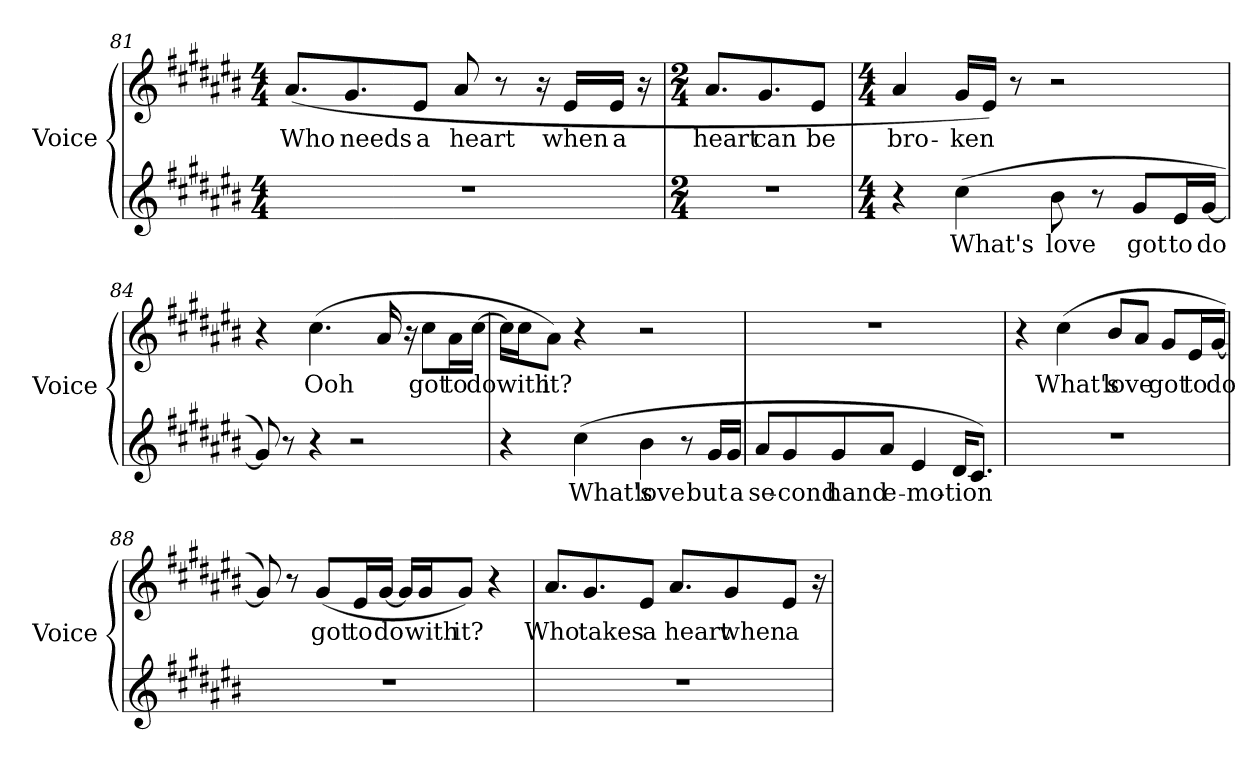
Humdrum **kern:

**kern	**text	**kern	**text
*part2	*part2	*part1	*part1
*staff2	*staff2	*staff1	*staff1
*I"Voice	*	*I"Voice	*
*I'Voice	*	*I'Voice	*
*clefG2	*	*clefG2	*
*k[f#c#g#d#a#e#b#]	*	*k[f#c#g#d#a#e#b#]	*
*C#:	*	*C#:	*
*M4/4	*	*M4/4	*
=81	=81	=81	=81
!	!	!	!LO:LY:b:color=#000000
1r	.	(8.a#i/L	Who
!	!	!	!LO:LY:b:color=#000000
.	.	8.g#i/	needs
!	!	!	!LO:LY:b:color=#000000
.	.	8e#i/J	a
!	!	!	!LO:LY:b:color=#000000
.	.	8a#i/	heart
.	.	8r	.
.	.	16r	.
!	!	!	!LO:LY:b:color=#000000
.	.	16e#i/LL	when
!	!	!	!LO:LY:b:color=#000000
.	.	16e#i/JJ	a
.	.	16r	.
=82	=82	=82	=82
*M2/4	*	*M2/4	*
!LO:N:vis=1	!	!	!
!	!	!	!LO:LY:b:color=#000000
2r	.	8.a#i/L	heart
!	!	!	!LO:LY:b:color=#000000
.	.	8.g#i/	can
!	!	!	!LO:LY:b:color=#000000
.	.	8e#i/J	be
!!LO:LB:g=z
=83	=83	=83	=83
*M4/4	*	*M4/4	*
!	!	!	!LO:LY:b:color=#000000
4r	.	4a#i/	bro-
!	!LO:LY:b:color=#000000	!	!
!	!	!	!LO:LY:b:color=#000000
(4cc#i\	What's	16g#i/LL	-ken
.	.	16e#i/JJ)	.
.	.	8r	.
!	!LO:LY:b:color=#000000	!	!
8b#i\	love	2r	.
8r	.	.	.
!	!LO:LY:b:color=#000000	!	!
8g#i/L	got	.	.
!	!LO:LY:b:color=#000000	!	!
16e#i/L	to	.	.
!	!LO:LY:b:color=#000000	!	!
[16g#i/JJ	do	.	.
=84	=84	=84	=84
8g#i/])	.	4r	.
8r	.	.	.
!	!	!	!LO:LY:b:color=#000000
4r	.	(4.cc#i\	Ooh
2r	.	.	.
.	.	16a#i/	.
.	.	16r	.
!	!	!	!LO:LY:b:color=#000000
.	.	8cc#i\L	got
!	!	!	!LO:LY:b:color=#000000
.	.	16a#i\L	to
!	!	!	!LO:LY:b:color=#000000
.	.	[16cc#i\JJ	do
=85	=85	=85	=85
4r	.	16cc#i\LL]	.
!	!	!	!LO:LY:b:color=#000000
.	.	16cc#i\J	with
!	!	!	!LO:LY:b:color=#000000
.	.	8a#i\J)	it?
!	!LO:LY:b:color=#000000	!	!
(4cc#i\	What's	4r	.
!	!LO:LY:b:color=#000000	!	!
4b#i\	love	2r	.
8r	.	.	.
!	!LO:LY:b:color=#000000	!	!
16g#i/LL	but	.	.
!	!LO:LY:b:color=#000000	!	!
16g#i/JJ	a	.	.
=86	=86	=86	=86
!	!LO:LY:b:color=#000000	!	!
8a#i/L	se-	1r	.
!	!LO:LY:b:color=#000000	!	!
8g#i/	-cond	.	.
!	!LO:LY:b:color=#000000	!	!
8g#i/	hand	.	.
!	!LO:LY:b:color=#000000	!	!
8a#i/J	e-	.	.
!	!LO:LY:b:color=#000000	!	!
4e#i/	-mo-	.	.
!	!LO:LY:b:color=#000000	!	!
16d#i/KL	-tion	.	.
8.c#i/J)	.	.	.
=87	=87	=87	=87
1r	.	4r	.
!	!	!	!LO:LY:b:color=#000000
.	.	(4cc#i\	What's
!	!	!	!LO:LY:b:color=#000000
.	.	8b#i/L	love
.	.	8a#i/J	.
!	!	!	!LO:LY:b:color=#000000
.	.	8g#i/L	got
!	!	!	!LO:LY:b:color=#000000
.	.	16e#i/L	to
!	!	!	!LO:LY:b:color=#000000
.	.	[16g#i/JJ	do
=88	=88	=88	=88
1r	.	8g#i/])	.
.	.	8r	.
!	!	!	!LO:LY:b:color=#000000
.	.	(8g#i/L	got
!	!	!	!LO:LY:b:color=#000000
.	.	16e#i/L	to
!	!	!	!LO:LY:b:color=#000000
.	.	[16g#i/JJ	do
.	.	16g#i/LL]	.
!	!	!	!LO:LY:b:color=#000000
.	.	16g#i/J	with
!	!	!	!LO:LY:b:color=#000000
.	.	8g#i/J)	it?
.	.	4r	.
!!LO:LB:g=z
=89	=89	=89	=89
!	!	!	!LO:LY:b:color=#000000
1r	.	8.a#i/L	Who
!	!	!	!LO:LY:b:color=#000000
.	.	8.g#i/	takes
!	!	!	!LO:LY:b:color=#000000
.	.	8e#i/J	a
!	!	!	!LO:LY:b:color=#000000
.	.	8.a#i/L	heart
!	!	!	!LO:LY:b:color=#000000
.	.	8g#i/	when
!	!	!	!LO:LY:b:color=#000000
.	.	8e#i/J	a
.	.	16r	.
=	=	=	=
*-	*-	*-	*-
